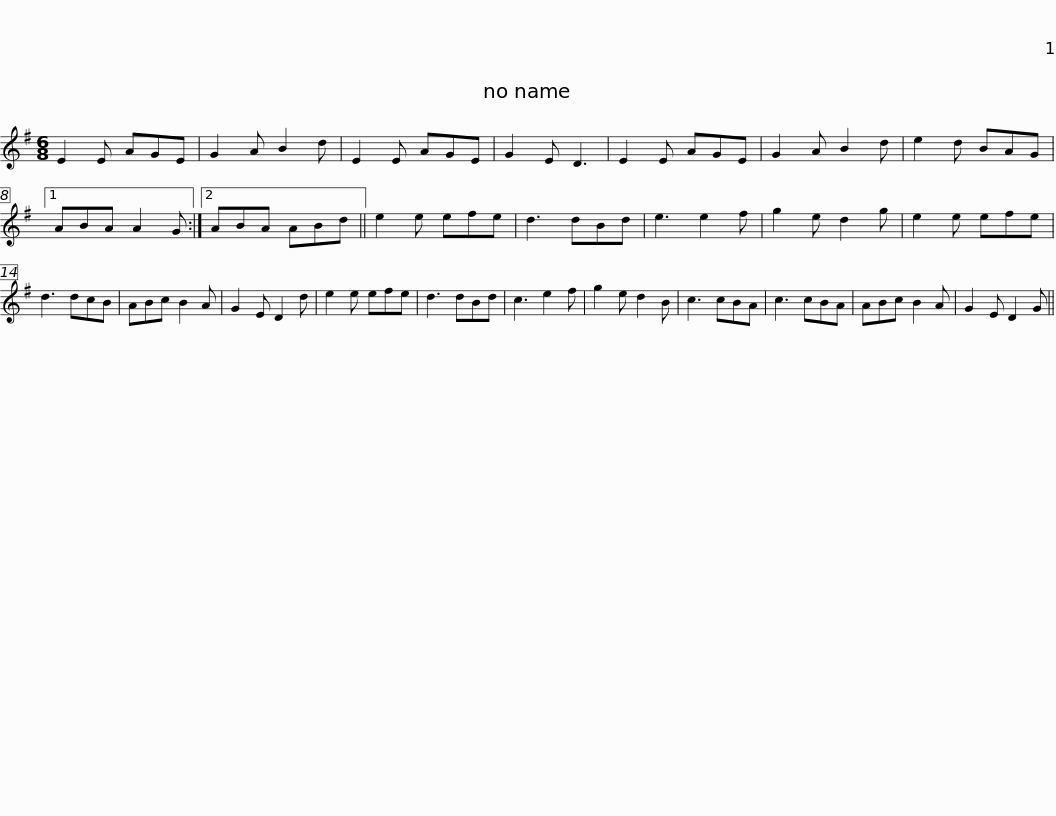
X:1
L:1/8
M:6/8
I:linebreak $
K:G
V:1 treble
V:1
 E2 E AGE | G2 A B2 d | E2 E AGE | G2 E D3 | E2 E AGE | %5
 G2 A B2 d | e2 d BAG |1 ABA A2 G :|2$ ABA ABd || e2 e efe | %10
 d3 dBd | e3 e2 f | g2 e d2 g | e2 e efe | d3 dcB | %15
 ABc B2 A | G2 E D2 d |$ e2 e efe | d3 dBd | c3 e2 f | %20
 g2 e d2 B | c3 cBA | c3 cBA | ABc B2 A | G2 E D2 G || %25
